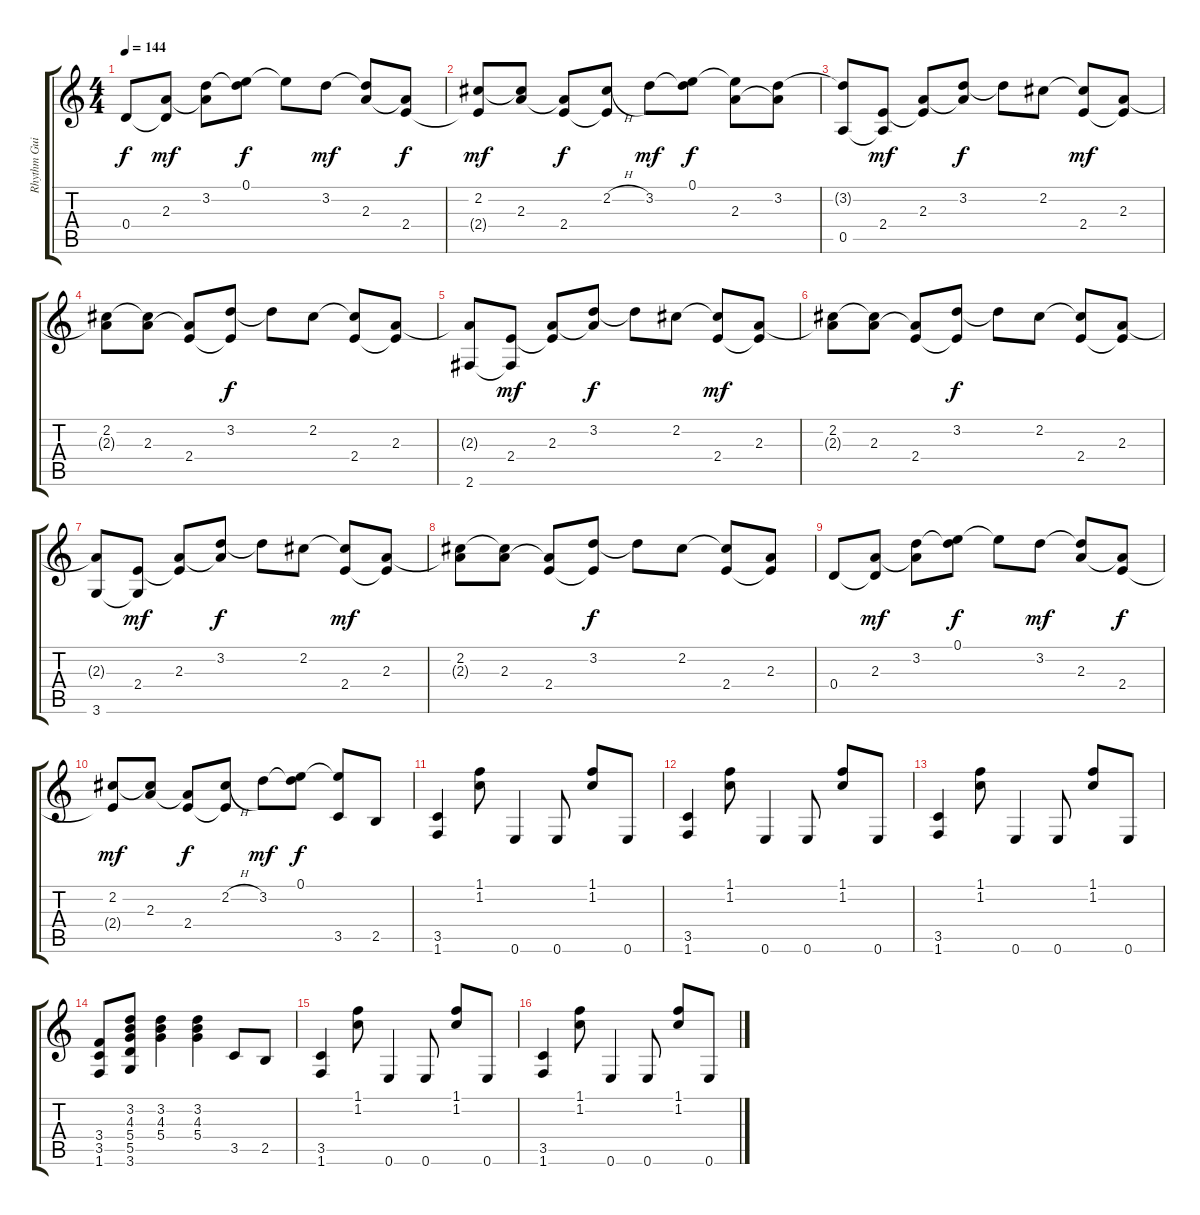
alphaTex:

\track ("Rhythm Guitar 2" "Rhythm Gui") {instrument overdrivenguitar}
\staff {score tabs}
\tuning (E4 B3 G3 D3 A2 E2) {hide}
\ts (4 4)
\tempo 144
\clef g2
\ks c
0.4.8{dy f} (2.3 0.4{t}).8{dy mf} (3.2 2.3{t}).8 (0.1 3.2{t}).8{dy f} 0.1{t}.8 3.2.8{dy mf} (3.2{t} 2.3).8 (2.3{t} 2.4).8{dy f} |
(2.2 2.4{t}).8{dy mf} (2.2{t} 2.3).8 (2.3{t} 2.4).8{dy f} (2.2{h} 2.4{t}).8 3.2.8{dy mf} (0.1 3.2{t}).8{dy f} (0.1{t} 2.3).8 (3.2 2.3{t}).8 |
(3.2{t} 0.5).8 (2.4 0.5{t}).8{dy mf} (2.3 2.4{t}).8 (3.2 2.3{t}).8{dy f} 3.2{t}.8 2.2.8 (2.2{t} 2.4).8{dy mf} (2.3 2.4{t}).8 |
(2.2 2.3{t}).8 (2.2{t} 2.3).8 (2.3{t} 2.4).8 (3.2 2.4{t}).8{dy f} 3.2{t}.8 2.2.8 (2.2{t} 2.4).8 (2.3 2.4{t}).8 |
(2.3{t} 2.6).8 (2.4 2.6{t}).8{dy mf} (2.3 2.4{t}).8 (3.2 2.3{t}).8{dy f} 3.2{t}.8 2.2.8 (2.2{t} 2.4).8{dy mf} (2.3 2.4{t}).8 |
(2.2 2.3{t}).8 (2.2{t} 2.3).8 (2.3{t} 2.4).8 (3.2 2.4{t}).8{dy f} 3.2{t}.8 2.2.8 (2.2{t} 2.4).8 (2.3 2.4{t}).8 |
(2.3{t} 3.6).8 (2.4 3.6{t}).8{dy mf} (2.3 2.4{t}).8 (3.2 2.3{t}).8{dy f} 3.2{t}.8 2.2.8 (2.2{t} 2.4).8{dy mf} (2.3 2.4{t}).8 |
(2.2 2.3{t}).8 (2.2{t} 2.3).8 (2.3{t} 2.4).8 (3.2 2.4{t}).8{dy f} 3.2{t}.8 2.2.8 (2.2{t} 2.4).8 (2.3 2.4{t}).8 |
0.4.8 (2.3 0.4{t}).8{dy mf} (3.2 2.3{t}).8 (0.1 3.2{t}).8{dy f} 0.1{t}.8 3.2.8{dy mf} (3.2{t} 2.3).8 (2.3{t} 2.4).8{dy f} |
(2.2 2.4{t}).8{dy mf} (2.2{t} 2.3).8 (2.3{t} 2.4).8{dy f} (2.2{h} 2.4{t}).8 3.2.8{dy mf} (0.1 3.2{t}).8{dy f} (0.1{t} 3.5).8 2.5.8 |
(3.5 1.6).4 (1.1 1.2).8 0.6.4 0.6.8 (1.1 1.2).8 0.6.8 |
(3.5 1.6).4 (1.1 1.2).8 0.6.4 0.6.8 (1.1 1.2).8 0.6.8 |
(3.5 1.6).4 (1.1 1.2).8 0.6.4 0.6.8 (1.1 1.2).8 0.6.8 |
(3.4 3.5 1.6).8 (3.2 4.3 5.4 5.5 3.6).8 (3.2 4.3 5.4).4 (3.2 4.3 5.4).4 3.5.8 2.5.8 |
(3.5 1.6).4 (1.1 1.2).8 0.6.4 0.6.8 (1.1 1.2).8 0.6.8 |
(3.5 1.6).4 (1.1 1.2).8 0.6.4 0.6.8 (1.1 1.2).8 0.6.8
